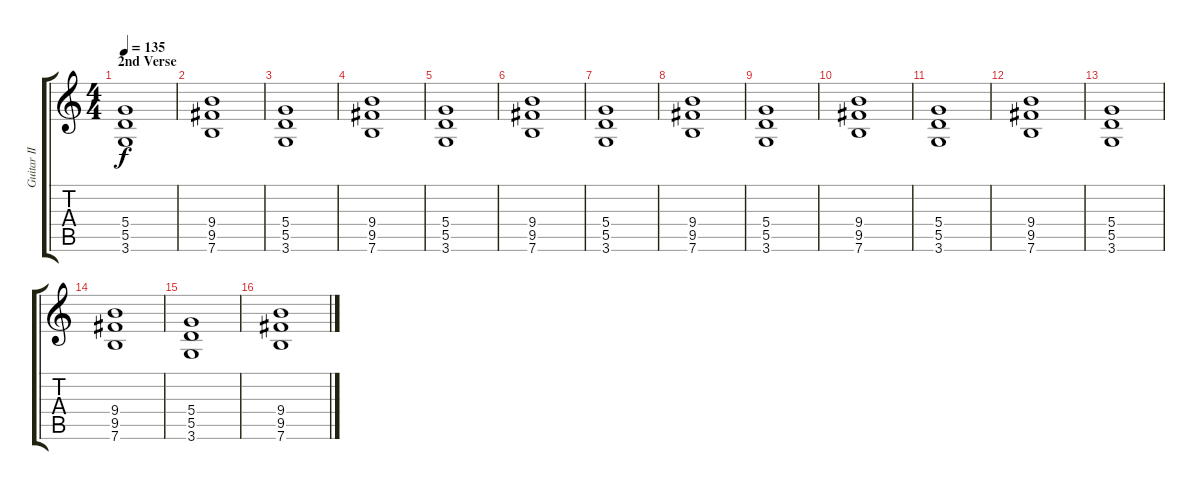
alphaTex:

\track ("Guitar II" "Guitar II") {instrument distortionguitar}
\staff {score tabs}
\tuning (E4 B3 G3 D3 A2 E2) {hide}
\ts (4 4)
\section ("" "2nd Verse")
\tempo 135
\clef g2
\ks c
(5.4 5.5 3.6).1{dy f} |
(9.4 9.5 7.6).1 |
(5.4 5.5 3.6).1 |
(9.4 9.5 7.6).1 |
(5.4 5.5 3.6).1 |
(9.4 9.5 7.6).1 |
(5.4 5.5 3.6).1 |
(9.4 9.5 7.6).1 |
(5.4 5.5 3.6).1 |
(9.4 9.5 7.6).1 |
(5.4 5.5 3.6).1 |
(9.4 9.5 7.6).1 |
(5.4 5.5 3.6).1 |
(9.4 9.5 7.6).1 |
(5.4 5.5 3.6).1 |
(9.4 9.5 7.6).1
